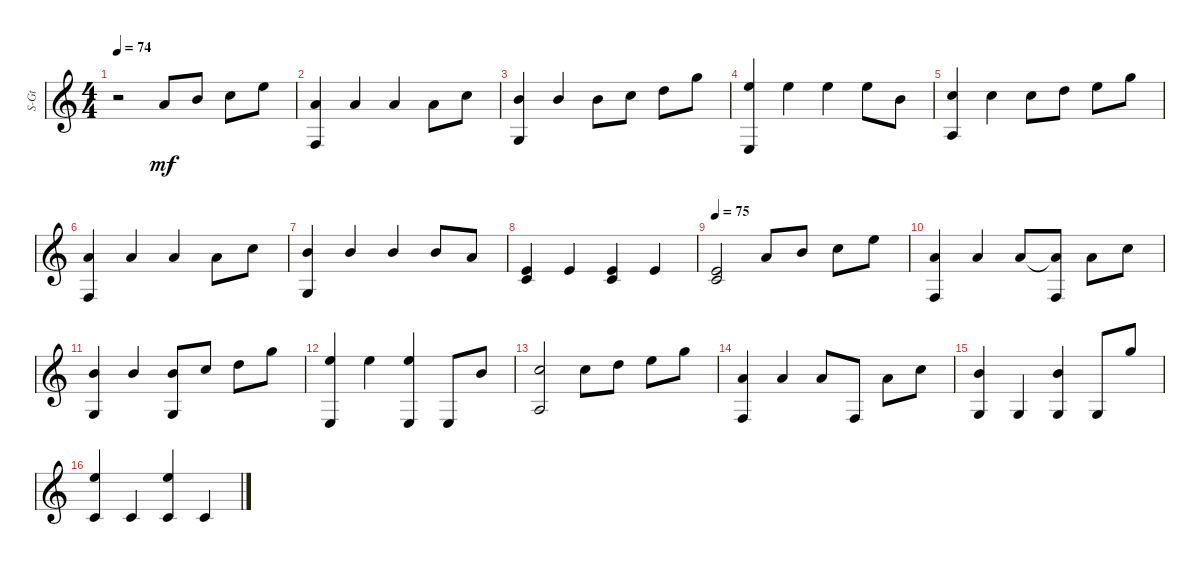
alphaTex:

\defaultSystemsLayout 4
\bracketExtendMode groupsimilarinstruments
\otherSystemsTrackNameOrientation horizontal
\track ("Steel Guitar" "S-Gt") {instrument acousticguitarsteel}
\staff {score}
\tuning (E4 B3 G3 D3 A2 E2)
\ts (4 4)
\tempo 74
\clef g2
\ks c
r.2{dy mf instrument acousticguitarsteel beam Down} 2.3.8{beam Up} 0.2.8{beam Up} 1.2.8{beam Down} 0.1.8{beam Down} |
(2.3 1.6).4{beam Up} 2.3.4{beam Up} 2.3.4{beam Up} 2.3.8{beam Down} 1.2.8{beam Down} |
(3.6 0.2).4{beam Up} 0.2.4{beam Up} 0.2.8{beam Down} 1.2.8{beam Down} 3.2.8{beam Down} 3.1.8{beam Down} |
(0.1 0.6).4{beam Up} 0.1.4{beam Down} 0.1.4{beam Down} 0.1.8{beam Down} 0.2.8{beam Down} |
(1.2 0.5).4{beam Up} 1.2.4{beam Down} 1.2.8{beam Down} 3.2.8{beam Down} 0.1.8{beam Down} 3.1.8{beam Down} |
(2.3 1.6).4{beam Up} 2.3.4{beam Up} 2.3.4{beam Up} 2.3.8{beam Down} 1.2.8{beam Down} |
(0.2 3.6).4{beam Up} 0.2.4{beam Up} 0.2.4{beam Up} 0.2.8{beam Up} 2.3.8{beam Up} |
(2.4 3.5).4{beam Up} 2.4.4{beam Up} (2.4 3.5).4{beam Up} 2.4.4{beam Up} |
\tempo 75
(3.5 2.4).2{beam Up} 2.3.8{beam Up} 0.2.8{beam Up} 1.2.8{beam Down} 0.1.8{beam Down} |
(2.3 1.6).4{beam Up} 2.3.4{beam Up} 2.3.8{beam Up} (2.3{t} 1.6).8{beam Up} 2.3.8{beam Down} 1.2.8{beam Down} |
(3.6 0.2).4{beam Up} 0.2.4{beam Up} (0.2 3.6).8{beam Up} 1.2.8{beam Up} 3.2.8{beam Down} 3.1.8{beam Down} |
(0.1 0.6).4{beam Up} 0.1.4{beam Down} (0.6 0.1).4{beam Up} 0.6.8{beam Up} 0.2.8{beam Up} |
(1.2 0.5).2{beam Up} 1.2.8{beam Down} 3.2.8{beam Down} 0.1.8{beam Down} 3.1.8{beam Down} |
(2.3 1.6).4{beam Up} 2.3.4{beam Up} 2.3.8{beam Up} 1.6.8{beam Up} 2.3.8{beam Down} 1.2.8{beam Down} |
(0.2 3.6).4{beam Up} 3.6.4{beam Up} (3.6 0.2).4{beam Up} 3.6.8{beam Up} 3.1.8{beam Up} |
(0.1 3.5).4{beam Up} 3.5.4{beam Up} (0.1 3.5).4{beam Up} 3.5.4{beam Up}
